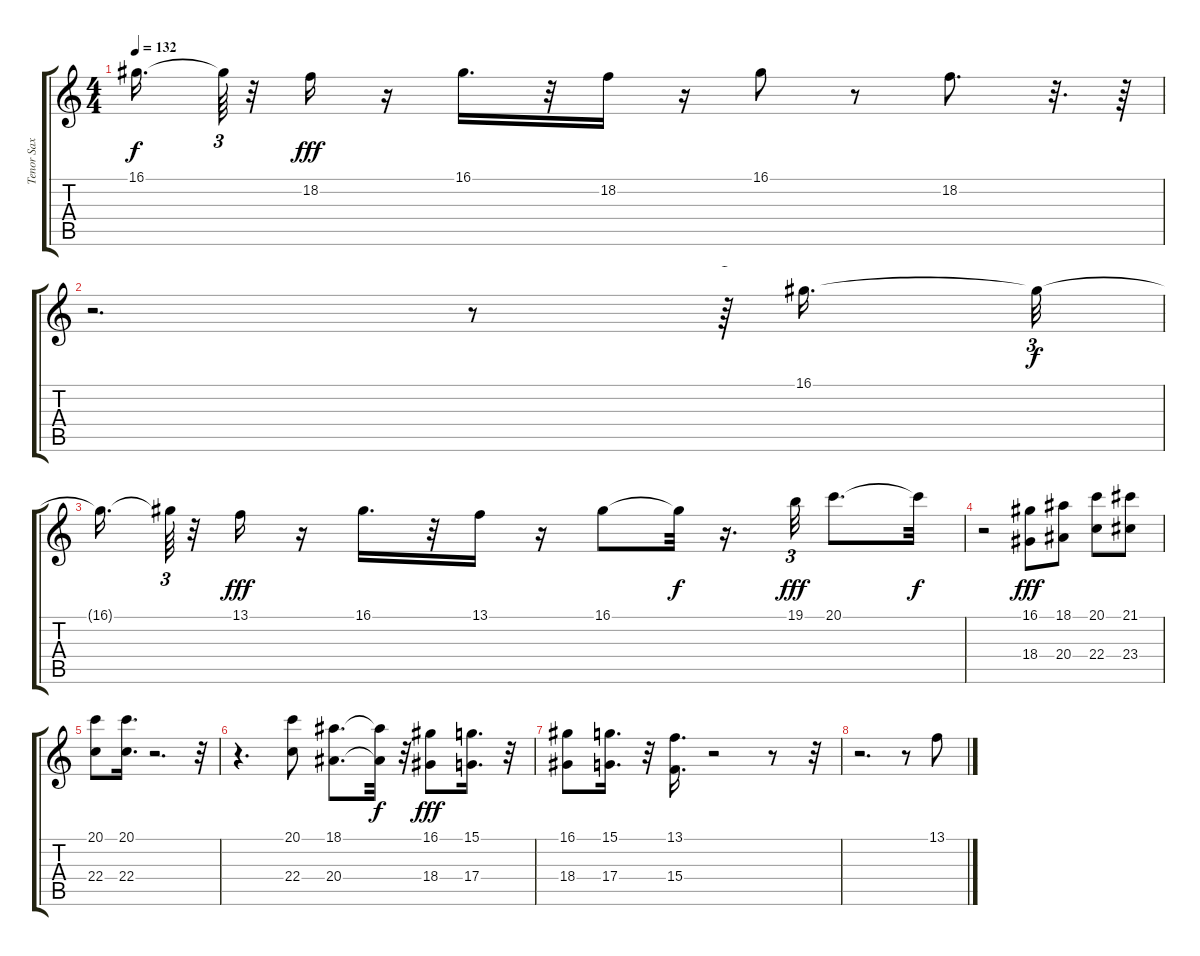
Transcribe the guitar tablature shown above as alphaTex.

\track ("Tenor Sax" "Tenor Sax") {instrument brasssection}
\staff {score tabs}
\tuning (E4 B3 G3 D3 A2 E2) {hide}
\ts (4 4)
\tempo 132
\clef g2
\ks c
16.1{t}.16{d dy f} 16.1{t}.64{tu (3 2)} r.32 18.2.16{dy fff} r.16 16.1.16{d} r.32 18.2.16 r.16 16.1.8 r.8 18.2.8{d} r.32{d} r.64 |
r.2{d} r.8 r.64{tu (3 2)} 16.1.16{d} 16.1{t}.32{tu (3 2) dy f} |
16.1{t}.16{d} 16.1{t}.64{tu (3 2)} r.32 13.1.16{dy fff} r.16 16.1.16{d} r.32 13.1.16 r.16 16.1.8 16.1{t}.32{dy f} r.16{d} 19.1.32{tu (3 2) dy fff} 20.1.8{d} 20.1{t}.32{dy f} |
r.2 (16.1 18.4).8{dy fff} (18.1 20.4).8 (20.1 22.4).8 (21.1 23.4).8 |
(20.1 22.4).8 (20.1 22.4).16{d} r.2{d} r.32 |
r.4{d} (20.1 22.4).8 (18.1 20.4).8{d} (18.1{t} 20.4{t}).32{dy f} r.32 (16.1 18.4).8{dy fff} (15.1 17.4).16{d} r.32 |
(16.1 18.4).8 (15.1 17.4).16{d} r.32 (13.1 15.4).16{d} r.2 r.8 r.32 |
r.2{d} r.8 13.1.8{instrument brasssection}
